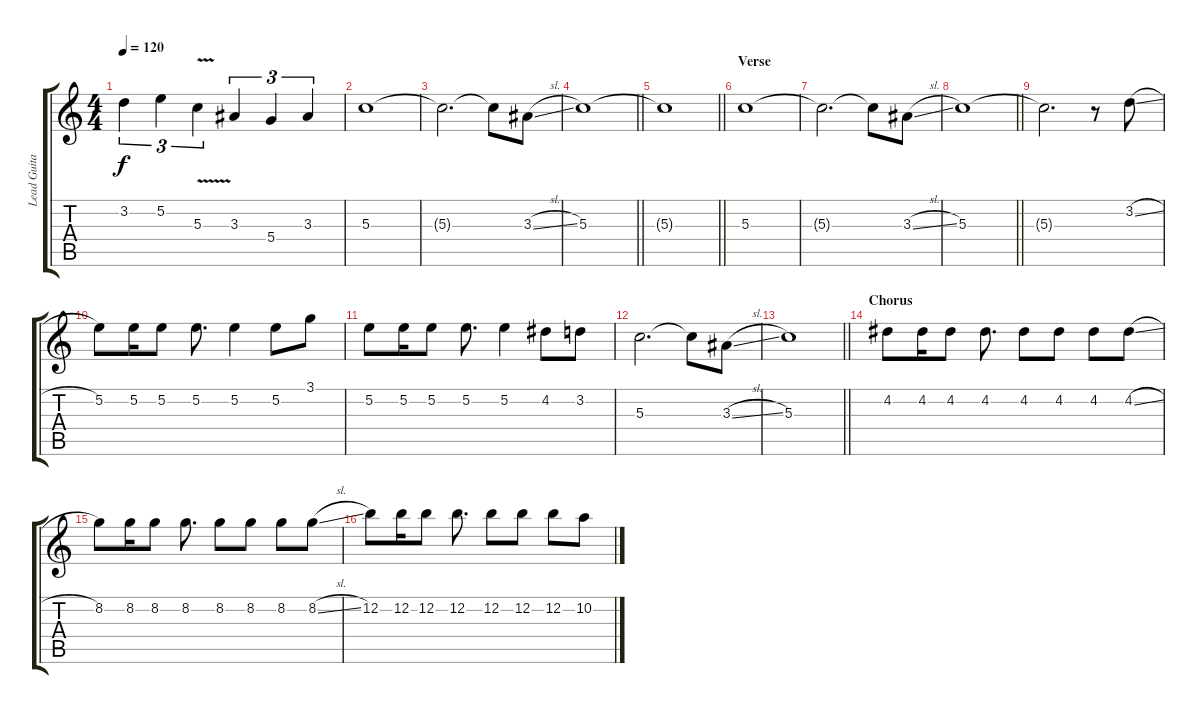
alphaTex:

\track ("Lead Guitar" "Lead Guita") {instrument distortionguitar}
\staff {score tabs}
\tuning (E4 B3 G3 D3 A2 E2) {hide}
\ts (4 4)
\tempo 120
\clef g2
\ks c
3.2.4{tu (3 2) dy f} 5.2.4{tu (3 2)} 5.3{v}.4{tu (3 2)} 3.3.4{tu (3 2)} 5.4.4{tu (3 2)} 3.3.4{tu (3 2)} |
5.3.1 |
5.3{t}.2{d} 5.3{t}.8 3.3{sl}.8 |
\barLineRight lightlight
5.3.1 |
\barLineRight lightlight
5.3{t}.1 |
\section ("" "Verse")
5.3.1 |
5.3{t}.2{d} 5.3{t}.8 3.3{sl}.8 |
\barLineRight lightlight
5.3.1 |
5.3{t}.2{d} r.8 3.2{sl}.8 |
5.2.8 5.2.16 5.2.8 5.2.8{d} 5.2.4 5.2.8 3.1.8 |
5.2.8 5.2.16 5.2.8 5.2.8{d} 5.2.4 4.2.8 3.2.8 |
5.3.2{d} 5.3{t}.8 3.3{sl}.8 |
\barLineRight lightlight
5.3.1 |
\section ("" "Chorus")
4.2.8 4.2.16 4.2.8 4.2.8{d} 4.2.8 4.2.8 4.2.8 4.2{sl}.8 |
8.2.8 8.2.16 8.2.8 8.2.8{d} 8.2.8 8.2.8 8.2.8 8.2{sl}.8 |
12.2.8 12.2.16 12.2.8 12.2.8{d} 12.2.8 12.2.8 12.2.8 10.2{sl}.8
